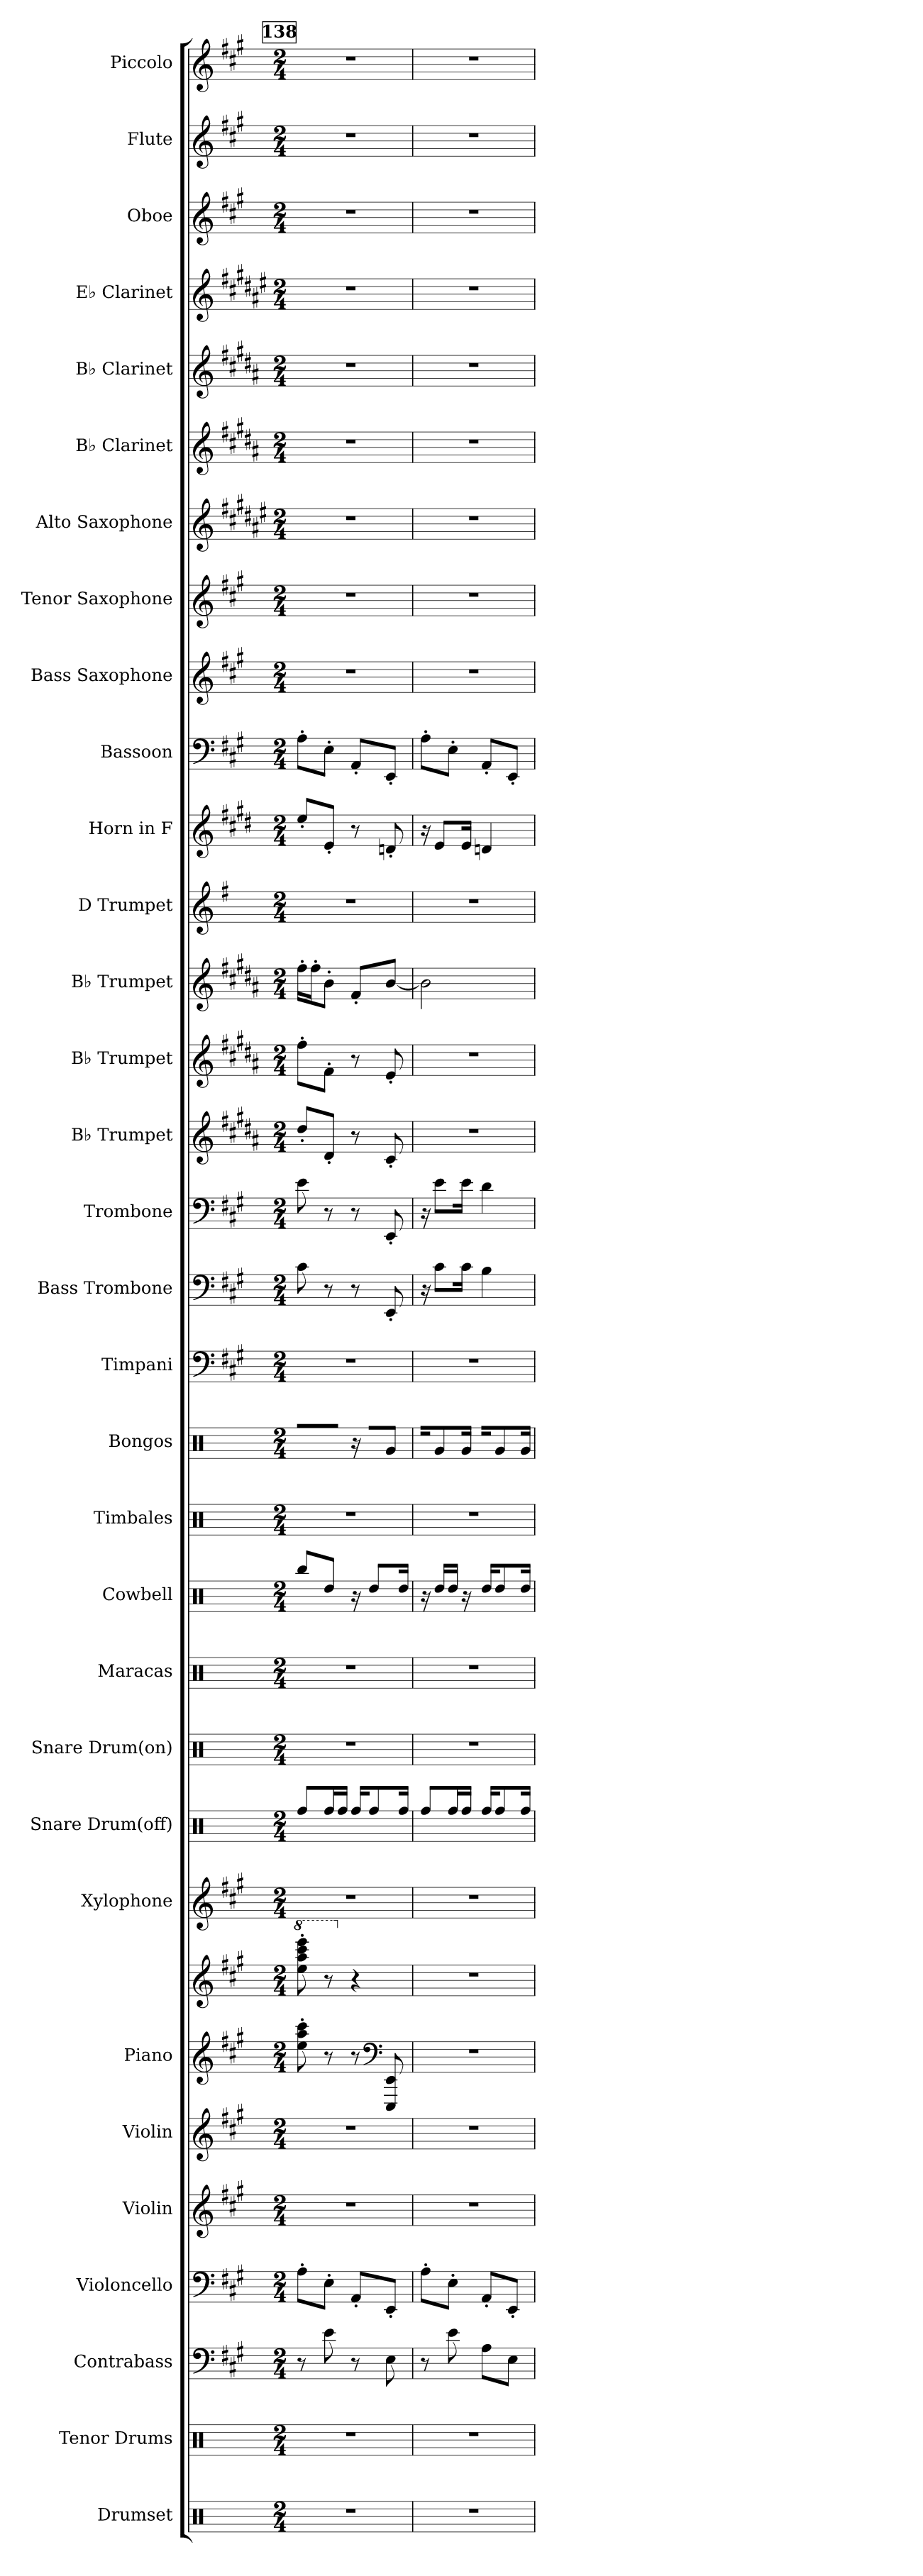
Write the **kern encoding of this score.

**kern	**kern	**kern	**kern	**kern	**kern	**kern	**kern	**kern	**kern	**kern	**kern	**kern	**kern	**kern	**kern	**kern	**kern	**kern	**kern	**kern	**kern	**kern	**kern	**kern	**kern	**kern	**kern	**kern	**kern	**kern	**kern	**kern
*part32	*part31	*part30	*part29	*part28	*part27	*part26	*part26	*part25	*part24	*part23	*part22	*part21	*part20	*part19	*part18	*part17	*part16	*part15	*part14	*part13	*part12	*part11	*part10	*part9	*part8	*part7	*part6	*part5	*part4	*part3	*part2	*part1
*staff33	*staff32	*staff31	*staff30	*staff29	*staff28	*staff27	*staff26	*staff25	*staff24	*staff23	*staff22	*staff21	*staff20	*staff19	*staff18	*staff17	*staff16	*staff15	*staff14	*staff13	*staff12	*staff11	*staff10	*staff9	*staff8	*staff7	*staff6	*staff5	*staff4	*staff3	*staff2	*staff1
*I"Drumset	*I"Tenor Drums	*I"Contrabass	*I"Violoncello	*I"Violin	*I"Violin	*I"Piano	*	*I"Xylophone	*I"Snare Drum(off)	*I"Snare Drum(on)	*I"Maracas	*I"Cowbell	*I"Timbales	*I"Bongos	*I"Timpani	*I"Bass Trombone	*I"Trombone	*I"B♭ Trumpet	*I"B♭ Trumpet	*I"B♭ Trumpet	*I"D Trumpet	*I"Horn in F	*I"Bassoon	*I"Bass Saxophone	*I"Tenor Saxophone	*I"Alto Saxophone	*I"B♭ Clarinet	*I"B♭ Clarinet	*I"E♭ Clarinet	*I"Oboe	*I"Flute	*I"Piccolo
*I'Drs.	*I'T.D.	*I'Cb.	*I'Vc.	*I'Vln.	*I'Vln.	*I'Pno.	*	*I'Xyl.	*	*I'Sn. Dr.	*I'Mrcs.	*I'Cowbell	*I'Timb.	*I'Bongos	*I'Timp.	*I'B. Tbn.	*I'Tbn.	*I'B♭ Tpt.	*I'B♭ Tpt.	*I'B♭ Tpt.	*I'D Tpt.	*	*I'Bsn.	*I'B. Sax.	*I'T. Sax.	*I'A. Sax.	*I'B♭ Cl.	*I'B♭ Cl.	*I'E♭ Cl.	*I'Ob.	*I'Fl.	*I'Picc.
*clefX	*clefX	*clefF4	*clefF4	*clefG2	*clefG2	*clefG2	*clefG2	*clefG2	*clefX	*clefX	*clefX	*clefX	*clefX	*clefX	*clefF4	*clefF4	*clefF4	*clefG2	*clefG2	*clefG2	*clefG2	*clefG2	*clefF4	*clefG2	*clefG2	*clefG2	*clefG2	*clefG2	*clefG2	*clefG2	*clefG2	*clefG2
*	*	*ITrd7c12	*	*	*	*	*	*ITrd-7c-12	*	*	*	*	*	*	*	*	*	*ITrd1c2	*ITrd1c2	*ITrd1c2	*ITrd-1c-2	*ITrd4c7	*	*ITrd15c26	*ITrd8c14	*ITrd5c9	*ITrd1c2	*ITrd1c2	*ITrd-2c-3	*	*	*ITrd-7c-12
*k[]	*k[]	*k[f#c#g#]	*k[f#c#g#]	*k[f#c#g#]	*k[f#c#g#]	*k[f#c#g#]	*k[f#c#g#]	*k[f#c#g#]	*k[]	*k[]	*k[]	*k[]	*k[]	*k[]	*k[f#c#g#]	*k[f#c#g#]	*k[f#c#g#]	*k[f#c#g#]	*k[f#c#g#]	*k[f#c#g#]	*k[f#c#g#]	*k[f#c#g#]	*k[f#c#g#]	*k[f#c#g#]	*k[f#c#g#]	*k[f#c#g#]	*k[f#c#g#]	*k[f#c#g#]	*k[f#c#g#]	*k[f#c#g#]	*k[f#c#g#]	*k[f#c#g#]
*M2/4	*M2/4	*M2/4	*M2/4	*M2/4	*M2/4	*M2/4	*M2/4	*M2/4	*M2/4	*M2/4	*M2/4	*M2/4	*M2/4	*M2/4	*M2/4	*M2/4	*M2/4	*M2/4	*M2/4	*M2/4	*M2/4	*M2/4	*M2/4	*M2/4	*M2/4	*M2/4	*M2/4	*M2/4	*M2/4	*M2/4	*M2/4	*M2/4
*	*	*	*	*	*	*	*8va	*	*	*	*	*	*	*	*	*	*	*	*	*	*	*	*	*	*	*	*	*	*	*	*	*
!!LO:REH:place=s1:a:B:fs=14:t=138
=81	=81	=81	=81	=81	=81	=81	=81	=81	=81	=81	=81	=81	=81	=81	=81	=81	=81	=81	=81	=81	=81	=81	=81	=81	=81	=81	=81	=81	=81	=81	=81	=81
2r	2r	8r	8A'\L	2r	2r	8ee\' 8aa\' 8ccc#\'	8eee\' 8aaa\' 8cccc#\' 8eeee\'	2r	8Rff/L	2r	2r	8Rbb/L	2r	8R/L	2r	8c#\	8e\	8cc#'/L	8ee'\L	16ee'\LL	2r	8a'/L	8A'\L	2r	2r	2r	2r	2r	2r	2r	2r	2r
.	.	.	.	.	.	.	.	.	.	.	.	.	.	.	.	.	.	.	.	16ee'\J	.	.	.	.	.	.	.	.	.	.	.	.
.	.	8E\	8E'\J	.	.	8r	8r	.	16Rff/L	.	.	8Rdd/J	.	16R/L	.	8r	8r	8c#'/J	8e'\J	8a'\J	.	8A'/J	8E'\J	.	.	.	.	.	.	.	.	.
.	.	.	.	.	.	.	.	.	16Rff/JJ	.	.	.	.	16R/JJ	.	.	.	.	.	.	.	.	.	.	.	.	.	.	.	.	.	.
*	*	*	*	*	*	*	*X8va	*	*	*	*	*	*	*	*	*	*	*	*	*	*	*	*	*	*	*	*	*	*	*	*	*
.	.	8r	8AA'/L	.	.	8r	4r	.	16Rff/KL	.	.	16r	.	16r	.	8r	8r	8r	8r	8e'/L	.	8r	8AA'/L	.	.	.	.	.	.	.	.	.
.	.	.	.	.	.	.	.	.	8Rff/	.	.	8Rdd/L	.	16R/KL	.	.	.	.	.	.	.	.	.	.	.	.	.	.	.	.	.	.
*	*	*	*	*	*	*clefF4	*	*	*	*	*	*	*	*	*	*	*	*	*	*	*	*	*	*	*	*	*	*	*	*	*	*
.	.	8EE\	8EE'/J	.	.	8EEE/ 8EE/	.	.	.	.	.	.	.	8Rg/J	.	8EE'/	8EE'/	8B'/	8d'/	[8a/J	.	8Gn'/	8EE'/J	.	.	.	.	.	.	.	.	.
.	.	.	.	.	.	.	.	.	16Rff/Jk	.	.	16Rdd/Jk	.	.	.	.	.	.	.	.	.	.	.	.	.	.	.	.	.	.	.	.
=82	=82	=82	=82	=82	=82	=82	=82	=82	=82	=82	=82	=82	=82	=82	=82	=82	=82	=82	=82	=82	=82	=82	=82	=82	=82	=82	=82	=82	=82	=82	=82	=82
2r	2r	8r	8A'\L	2r	2r	2r	2r	2r	8Rff/L	2r	2r	16r	2r	16R/KL	2r	16r	16r	2r	2r	2a\]	2r	16r	8A'\L	2r	2r	2r	2r	2r	2r	2r	2r	2r
.	.	.	.	.	.	.	.	.	.	.	.	16Rdd/LL	.	8Rg/	.	8c#\L	8e\L	.	.	.	.	8A/L	.	.	.	.	.	.	.	.	.	.
.	.	8E\	8E'\J	.	.	.	.	.	16Rff/L	.	.	16Rdd/JJ	.	.	.	.	.	.	.	.	.	.	8E'\J	.	.	.	.	.	.	.	.	.
.	.	.	.	.	.	.	.	.	16Rff/JJ	.	.	16r	.	16Rg/Jk	.	16c#\Jk	16e\Jk	.	.	.	.	16A/Jk	.	.	.	.	.	.	.	.	.	.
.	.	8AA\L	8AA'/L	.	.	.	.	.	16Rff/KL	.	.	16Rdd/KL	.	16R/KL	.	4B\	4d\	.	.	.	.	4Gn/	8AA'/L	.	.	.	.	.	.	.	.	.
.	.	.	.	.	.	.	.	.	8Rff/	.	.	8Rdd/	.	8Rg/	.	.	.	.	.	.	.	.	.	.	.	.	.	.	.	.	.	.
.	.	8EE\J	8EE'/J	.	.	.	.	.	.	.	.	.	.	.	.	.	.	.	.	.	.	.	8EE'/J	.	.	.	.	.	.	.	.	.
.	.	.	.	.	.	.	.	.	16Rff/Jk	.	.	16Rdd/Jk	.	16Rg/Jk	.	.	.	.	.	.	.	.	.	.	.	.	.	.	.	.	.	.
=	=	=	=	=	=	=	=	=	=	=	=	=	=	=	=	=	=	=	=	=	=	=	=	=	=	=	=	=	=	=	=	=
*-	*-	*-	*-	*-	*-	*-	*-	*-	*-	*-	*-	*-	*-	*-	*-	*-	*-	*-	*-	*-	*-	*-	*-	*-	*-	*-	*-	*-	*-	*-	*-	*-
